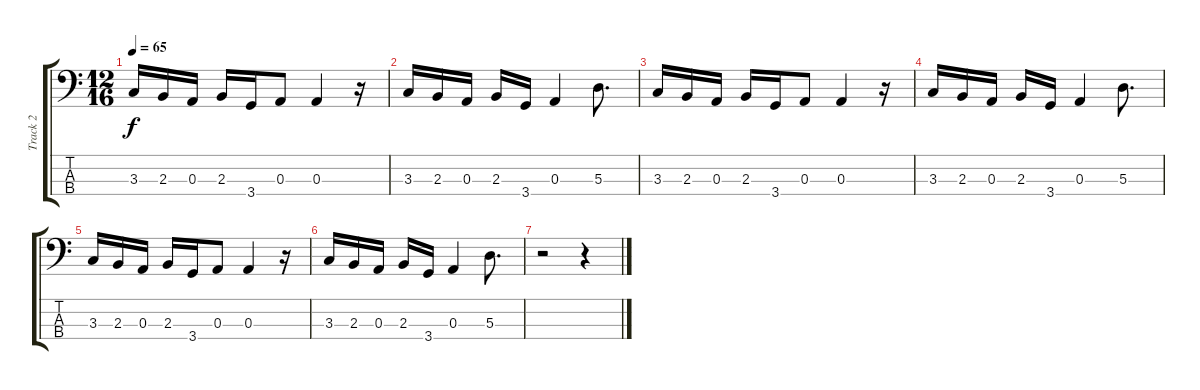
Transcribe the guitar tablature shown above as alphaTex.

\track ("Track 2" "Track 2") {instrument electricbasspick}
\staff {score tabs}
\tuning (G2 D2 A1 E1) {hide}
\ts (12 16)
\tempo 65
\clef f4
\ks c
3.3.16{dy f} 2.3.16 0.3.16 2.3.16 3.4.16 0.3.8 0.3.4 r.16 |
3.3.16 2.3.16 0.3.16 2.3.16 3.4.16 0.3.4 5.3.8{d} |
3.3.16 2.3.16 0.3.16 2.3.16 3.4.16 0.3.8 0.3.4 r.16 |
3.3.16 2.3.16 0.3.16 2.3.16 3.4.16 0.3.4 5.3.8{d} |
3.3.16 2.3.16 0.3.16 2.3.16 3.4.16 0.3.8 0.3.4 r.16 |
3.3.16 2.3.16 0.3.16 2.3.16 3.4.16 0.3.4 5.3.8{d} |
r.2 r.4
